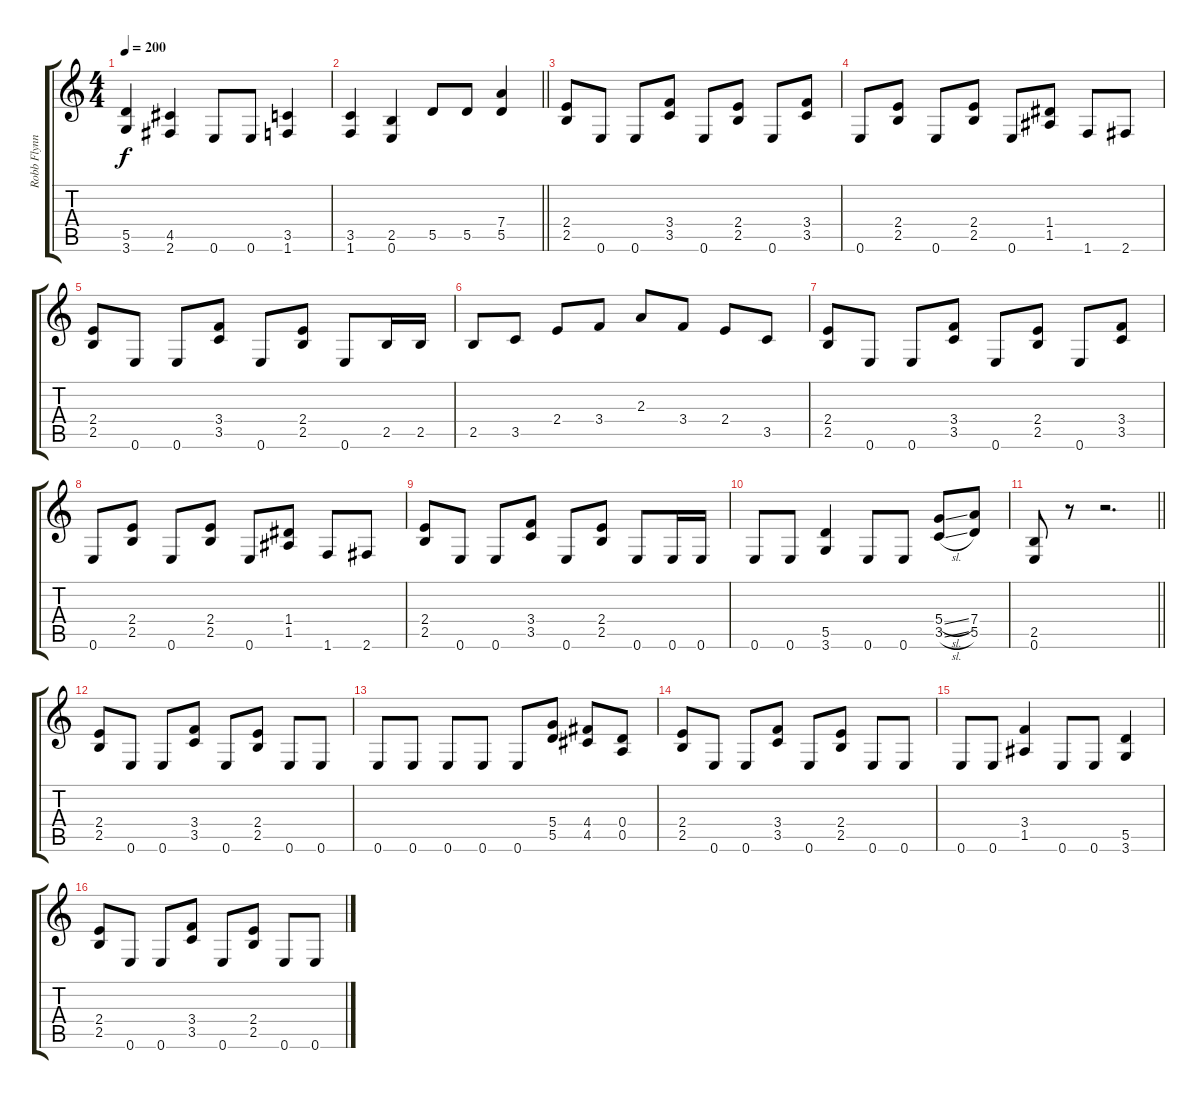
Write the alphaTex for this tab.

\track ("Robb Flynn" "Robb Flynn") {instrument distortionguitar}
\staff {score tabs}
\tuning (E4 B3 G3 D3 A2 E2) {hide}
\ts (4 4)
\tempo 200
\clef g2
\ks c
(5.5 3.6).4{dy f} (4.5 2.6).4 0.6.8 0.6.8 (3.5 1.6).4 |
\barLineRight lightlight
(3.5 1.6).4 (2.5 0.6).4 5.5.8 5.5.8 (7.4 5.5).4 |
(2.4 2.5).8 0.6.8 0.6.8 (3.4 3.5).8 0.6.8 (2.4 2.5).8 0.6.8 (3.4 3.5).8 |
0.6.8 (2.4 2.5).8 0.6.8 (2.4 2.5).8 0.6.8 (1.4 1.5).8 1.6.8 2.6.8 |
(2.4 2.5).8 0.6.8 0.6.8 (3.4 3.5).8 0.6.8 (2.4 2.5).8 0.6.8 2.5.16 2.5.16 |
2.5.8 3.5.8 2.4.8 3.4.8 2.3.8 3.4.8 2.4.8 3.5.8 |
(2.4 2.5).8 0.6.8 0.6.8 (3.4 3.5).8 0.6.8 (2.4 2.5).8 0.6.8 (3.4 3.5).8 |
0.6.8 (2.4 2.5).8 0.6.8 (2.4 2.5).8 0.6.8 (1.4 1.5).8 1.6.8 2.6.8 |
(2.4 2.5).8 0.6.8 0.6.8 (3.4 3.5).8 0.6.8 (2.4 2.5).8 0.6.8 0.6.16 0.6.16 |
0.6.8 0.6.8 (5.5 3.6).4 0.6.8 0.6.8 (5.4{sl} 3.5{sl}).8 (7.4 5.5).8 |
\barLineRight lightlight
(2.5 0.6).8 r.8 r.2{d} |
(2.4 2.5).8 0.6.8 0.6.8 (3.4 3.5).8 0.6.8 (2.4 2.5).8 0.6.8 0.6.8 |
0.6.8 0.6.8 0.6.8 0.6.8 0.6.8 (5.4 5.5).8 (4.4 4.5).8 (0.4 0.5).8 |
(2.4 2.5).8 0.6.8 0.6.8 (3.4 3.5).8 0.6.8 (2.4 2.5).8 0.6.8 0.6.8 |
0.6.8 0.6.8 (3.4 1.5).4 0.6.8 0.6.8 (5.5 3.6).4 |
(2.4 2.5).8 0.6.8 0.6.8 (3.4 3.5).8 0.6.8 (2.4 2.5).8 0.6.8 0.6.8
